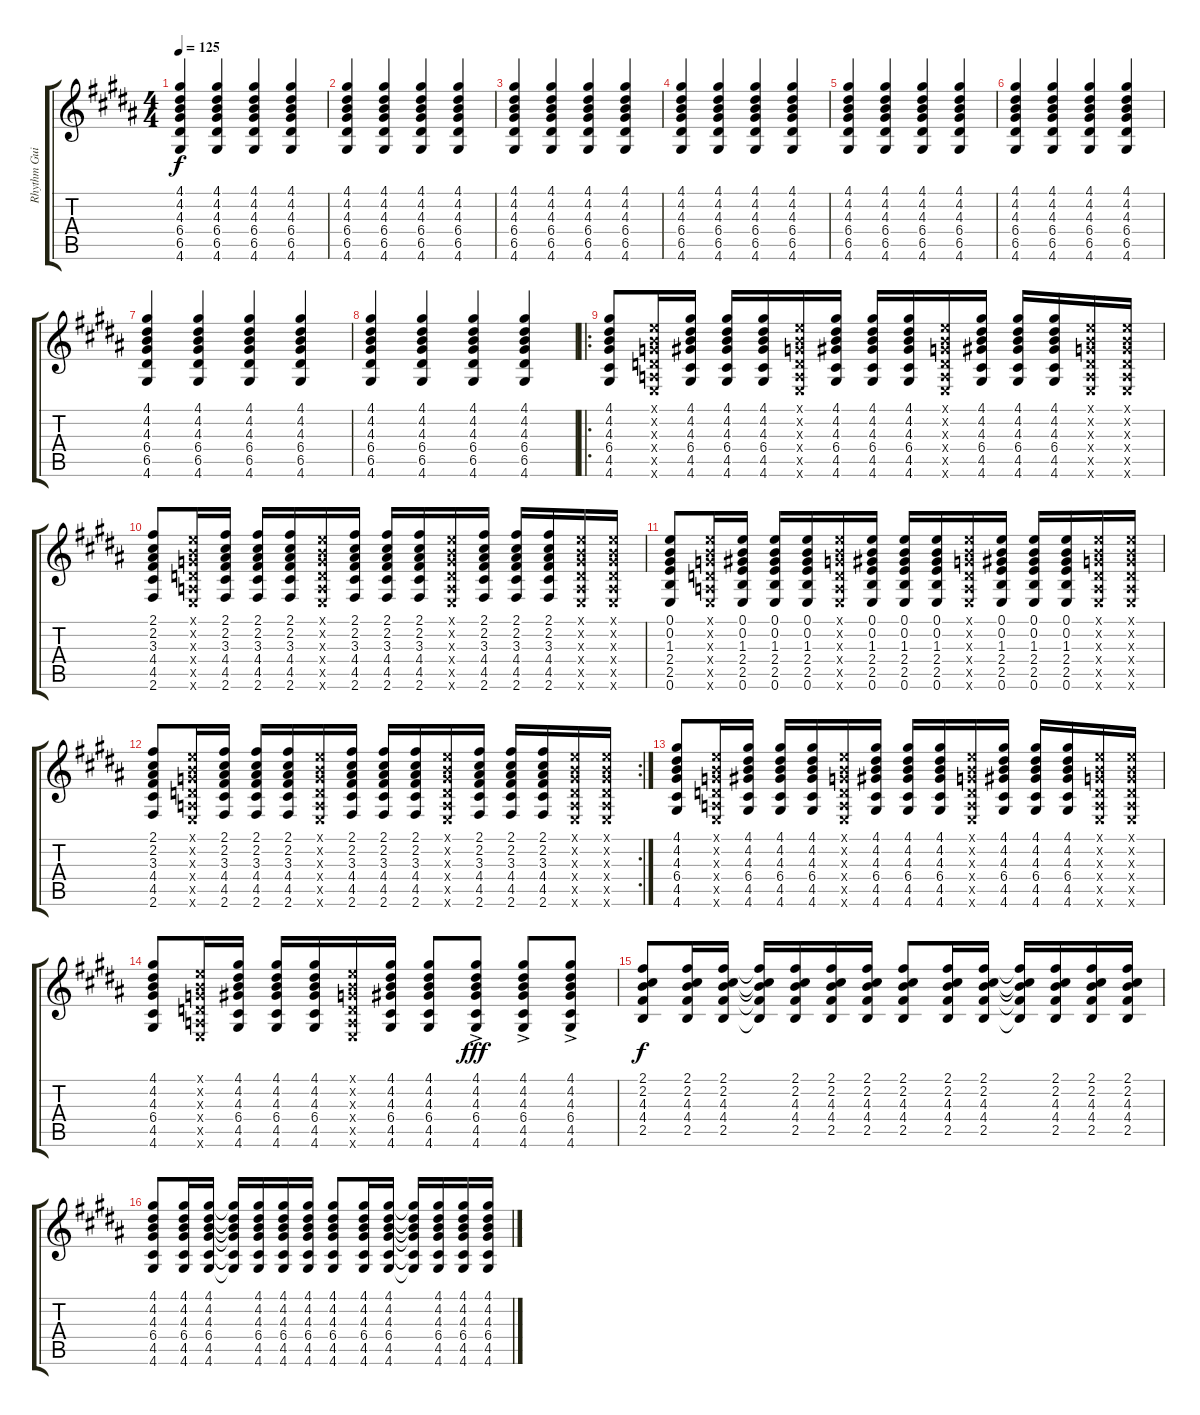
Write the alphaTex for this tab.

\track ("Rhythm Guitar" "Rhythm Gui") {instrument distortionguitar}
\staff {score tabs}
\tuning (E4 B3 G3 D3 A2 E2) {hide}
\ts (4 4)
\tempo 125
\clef g2
\ks b
(4.1 4.2 4.3 6.4 6.5 4.6).4{dy f volume 7 instrument distortionguitar} (4.1 4.2 4.3 6.4 6.5 4.6).4 (4.1 4.2 4.3 6.4 6.5 4.6).4 (4.1 4.2 4.3 6.4 6.5 4.6).4 |
(4.1 4.2 4.3 6.4 6.5 4.6).4 (4.1 4.2 4.3 6.4 6.5 4.6).4 (4.1 4.2 4.3 6.4 6.5 4.6).4 (4.1 4.2 4.3 6.4 6.5 4.6).4 |
(4.1 4.2 4.3 6.4 6.5 4.6).4 (4.1 4.2 4.3 6.4 6.5 4.6).4 (4.1 4.2 4.3 6.4 6.5 4.6).4 (4.1 4.2 4.3 6.4 6.5 4.6).4 |
(4.1 4.2 4.3 6.4 6.5 4.6).4 (4.1 4.2 4.3 6.4 6.5 4.6).4 (4.1 4.2 4.3 6.4 6.5 4.6).4 (4.1 4.2 4.3 6.4 6.5 4.6).4 |
(4.1 4.2 4.3 6.4 6.5 4.6).4 (4.1 4.2 4.3 6.4 6.5 4.6).4 (4.1 4.2 4.3 6.4 6.5 4.6).4 (4.1 4.2 4.3 6.4 6.5 4.6).4 |
(4.1 4.2 4.3 6.4 6.5 4.6).4 (4.1 4.2 4.3 6.4 6.5 4.6).4 (4.1 4.2 4.3 6.4 6.5 4.6).4 (4.1 4.2 4.3 6.4 6.5 4.6).4 |
(4.1 4.2 4.3 6.4 6.5 4.6).4 (4.1 4.2 4.3 6.4 6.5 4.6).4 (4.1 4.2 4.3 6.4 6.5 4.6).4 (4.1 4.2 4.3 6.4 6.5 4.6).4 |
(4.1 4.2 4.3 6.4 6.5 4.6).4 (4.1 4.2 4.3 6.4 6.5 4.6).4 (4.1 4.2 4.3 6.4 6.5 4.6).4 (4.1 4.2 4.3 6.4 6.5 4.6).4 |
\ro
(4.1 4.2 4.3 6.4 4.5 4.6).8{volume 12} (0.1{x} 0.2{x} 0.3{x} 0.4{x} 0.5{x} 0.6{x}).16 (4.1 4.2 4.3 6.4 4.5 4.6).16 (4.1 4.2 4.3 6.4 4.5 4.6).16 (4.1 4.2 4.3 6.4 4.5 4.6).16 (0.1{x} 0.2{x} 0.3{x} 0.4{x} 0.5{x} 0.6{x}).16 (4.1 4.2 4.3 6.4 4.5 4.6).16 (4.1 4.2 4.3 6.4 4.5 4.6).16 (4.1 4.2 4.3 6.4 4.5 4.6).16 (0.1{x} 0.2{x} 0.3{x} 0.4{x} 0.5{x} 0.6{x}).16 (4.1 4.2 4.3 6.4 4.5 4.6).16 (4.1 4.2 4.3 6.4 4.5 4.6).16 (4.1 4.2 4.3 6.4 4.5 4.6).16 (0.1{x} 0.2{x} 0.3{x} 0.4{x} 0.5{x} 0.6{x}).16 (0.1{x} 0.2{x} 0.3{x} 0.4{x} 0.5{x} 0.6{x}).16 |
(2.1 2.2 3.3 4.4 4.5 2.6).8 (0.1{x} 0.2{x} 0.3{x} 0.4{x} 0.5{x} 0.6{x}).16 (2.1 2.2 3.3 4.4 4.5 2.6).16 (2.1 2.2 3.3 4.4 4.5 2.6).16 (2.1 2.2 3.3 4.4 4.5 2.6).16 (0.1{x} 0.2{x} 0.3{x} 0.4{x} 0.5{x} 0.6{x}).16 (2.1 2.2 3.3 4.4 4.5 2.6).16 (2.1 2.2 3.3 4.4 4.5 2.6).16 (2.1 2.2 3.3 4.4 4.5 2.6).16 (0.1{x} 0.2{x} 0.3{x} 0.4{x} 0.5{x} 0.6{x}).16 (2.1 2.2 3.3 4.4 4.5 2.6).16 (2.1 2.2 3.3 4.4 4.5 2.6).16 (2.1 2.2 3.3 4.4 4.5 2.6).16 (0.1{x} 0.2{x} 0.3{x} 0.4{x} 0.5{x} 0.6{x}).16 (0.1{x} 0.2{x} 0.3{x} 0.4{x} 0.5{x} 0.6{x}).16 |
(0.1 0.2 1.3 2.4 2.5 0.6).8 (0.1{x} 0.2{x} 0.3{x} 0.4{x} 0.5{x} 0.6{x}).16 (0.1 0.2 1.3 2.4 2.5 0.6).16 (0.1 0.2 1.3 2.4 2.5 0.6).16 (0.1 0.2 1.3 2.4 2.5 0.6).16 (0.1{x} 0.2{x} 0.3{x} 0.4{x} 0.5{x} 0.6{x}).16 (0.1 0.2 1.3 2.4 2.5 0.6).16 (0.1 0.2 1.3 2.4 2.5 0.6).16 (0.1 0.2 1.3 2.4 2.5 0.6).16 (0.1{x} 0.2{x} 0.3{x} 0.4{x} 0.5{x} 0.6{x}).16 (0.1 0.2 1.3 2.4 2.5 0.6).16 (0.1 0.2 1.3 2.4 2.5 0.6).16 (0.1 0.2 1.3 2.4 2.5 0.6).16 (0.1{x} 0.2{x} 0.3{x} 0.4{x} 0.5{x} 0.6{x}).16 (0.1{x} 0.2{x} 0.3{x} 0.4{x} 0.5{x} 0.6{x}).16 |
\rc 2
(2.1 2.2 3.3 4.4 4.5 2.6).8 (0.1{x} 0.2{x} 0.3{x} 0.4{x} 0.5{x} 0.6{x}).16 (2.1 2.2 3.3 4.4 4.5 2.6).16 (2.1 2.2 3.3 4.4 4.5 2.6).16 (2.1 2.2 3.3 4.4 4.5 2.6).16 (0.1{x} 0.2{x} 0.3{x} 0.4{x} 0.5{x} 0.6{x}).16 (2.1 2.2 3.3 4.4 4.5 2.6).16 (2.1 2.2 3.3 4.4 4.5 2.6).16 (2.1 2.2 3.3 4.4 4.5 2.6).16 (0.1{x} 0.2{x} 0.3{x} 0.4{x} 0.5{x} 0.6{x}).16 (2.1 2.2 3.3 4.4 4.5 2.6).16 (2.1 2.2 3.3 4.4 4.5 2.6).16 (2.1 2.2 3.3 4.4 4.5 2.6).16 (0.1{x} 0.2{x} 0.3{x} 0.4{x} 0.5{x} 0.6{x}).16 (0.1{x} 0.2{x} 0.3{x} 0.4{x} 0.5{x} 0.6{x}).16 |
(4.1 4.2 4.3 6.4 4.5 4.6).8 (0.1{x} 0.2{x} 0.3{x} 0.4{x} 0.5{x} 0.6{x}).16 (4.1 4.2 4.3 6.4 4.5 4.6).16 (4.1 4.2 4.3 6.4 4.5 4.6).16 (4.1 4.2 4.3 6.4 4.5 4.6).16 (0.1{x} 0.2{x} 0.3{x} 0.4{x} 0.5{x} 0.6{x}).16 (4.1 4.2 4.3 6.4 4.5 4.6).16 (4.1 4.2 4.3 6.4 4.5 4.6).16 (4.1 4.2 4.3 6.4 4.5 4.6).16 (0.1{x} 0.2{x} 0.3{x} 0.4{x} 0.5{x} 0.6{x}).16 (4.1 4.2 4.3 6.4 4.5 4.6).16 (4.1 4.2 4.3 6.4 4.5 4.6).16 (4.1 4.2 4.3 6.4 4.5 4.6).16 (0.1{x} 0.2{x} 0.3{x} 0.4{x} 0.5{x} 0.6{x}).16 (0.1{x} 0.2{x} 0.3{x} 0.4{x} 0.5{x} 0.6{x}).16 |
(4.1 4.2 4.3 6.4 4.5 4.6).8 (0.1{x} 0.2{x} 0.3{x} 0.4{x} 0.5{x} 0.6{x}).16 (4.1 4.2 4.3 6.4 4.5 4.6).16 (4.1 4.2 4.3 6.4 4.5 4.6).16 (4.1 4.2 4.3 6.4 4.5 4.6).16 (0.1{x} 0.2{x} 0.3{x} 0.4{x} 0.5{x} 0.6{x}).16 (4.1 4.2 4.3 6.4 4.5 4.6).16 (4.1 4.2 4.3 6.4 4.5 4.6).8 (4.1 4.2 4.3 6.4 4.5 4.6{ac}).8{dy fff} (4.1 4.2 4.3 6.4 4.5 4.6{ac}).8 (4.1 4.2 4.3 6.4 4.5 4.6{ac}).8 |
(2.1 2.2 4.3 4.4 2.5).8{dy f} (2.1 2.2 4.3 4.4 2.5).16 (2.1 2.2 4.3 4.4 2.5).16 (2.1{t} 2.2{t} 4.3{t} 4.4{t} 2.5{t}).16 (2.1 2.2 4.3 4.4 2.5).16 (2.1 2.2 4.3 4.4 2.5).16 (2.1 2.2 4.3 4.4 2.5).16 (2.1 2.2 4.3 4.4 2.5).8 (2.1 2.2 4.3 4.4 2.5).16 (2.1 2.2 4.3 4.4 2.5).16 (2.1{t} 2.2{t} 4.3{t} 4.4{t} 2.5{t}).16 (2.1 2.2 4.3 4.4 2.5).16 (2.1 2.2 4.3 4.4 2.5).16 (2.1 2.2 4.3 4.4 2.5).16 |
(4.1 4.2 4.3 6.4 4.5 4.6).8 (4.1 4.2 4.3 6.4 4.5 4.6).16 (4.1 4.2 4.3 6.4 4.5 4.6).16 (4.1{t} 4.2{t} 4.3{t} 6.4{t} 4.5{t} 4.6{t}).16 (4.1 4.2 4.3 6.4 4.5 4.6).16 (4.1 4.2 4.3 6.4 4.5 4.6).16 (4.1 4.2 4.3 6.4 4.5 4.6).16 (4.1 4.2 4.3 6.4 4.5 4.6).8 (4.1 4.2 4.3 6.4 4.5 4.6).16 (4.1 4.2 4.3 6.4 4.5 4.6).16 (4.1{t} 4.2{t} 4.3{t} 6.4{t} 4.5{t} 4.6{t}).16 (4.1 4.2 4.3 6.4 4.5 4.6).16 (4.1 4.2 4.3 6.4 4.5 4.6).16 (4.1 4.2 4.3 6.4 4.5 4.6).16
